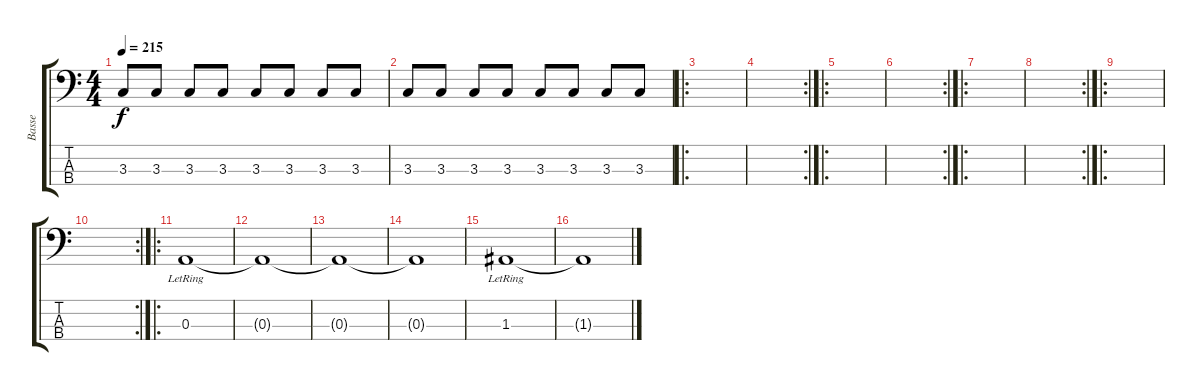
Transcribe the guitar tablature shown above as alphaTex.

\track ("Basse" "Basse") {instrument electricbassfinger}
\staff {score tabs}
\tuning (G2 D2 A1 E1) {hide}
\ts (4 4)
\tempo 215
\clef f4
\ks c
3.3.8{dy f} 3.3.8 3.3.8 3.3.8 3.3.8 3.3.8 3.3.8 3.3.8 |
3.3.8 3.3.8 3.3.8 3.3.8 3.3.8 3.3.8 3.3.8 3.3.8 |
\ro
|
\rc 2
|
\ro
|
\rc 2
|
\ro
|
\rc 2
|
\ro
|
\rc 2
|
\ro
0.3{lr}.1 |
0.3{t}.1 |
0.3{t}.1 |
0.3{t}.1 |
1.3{lr}.1 |
1.3{t}.1
